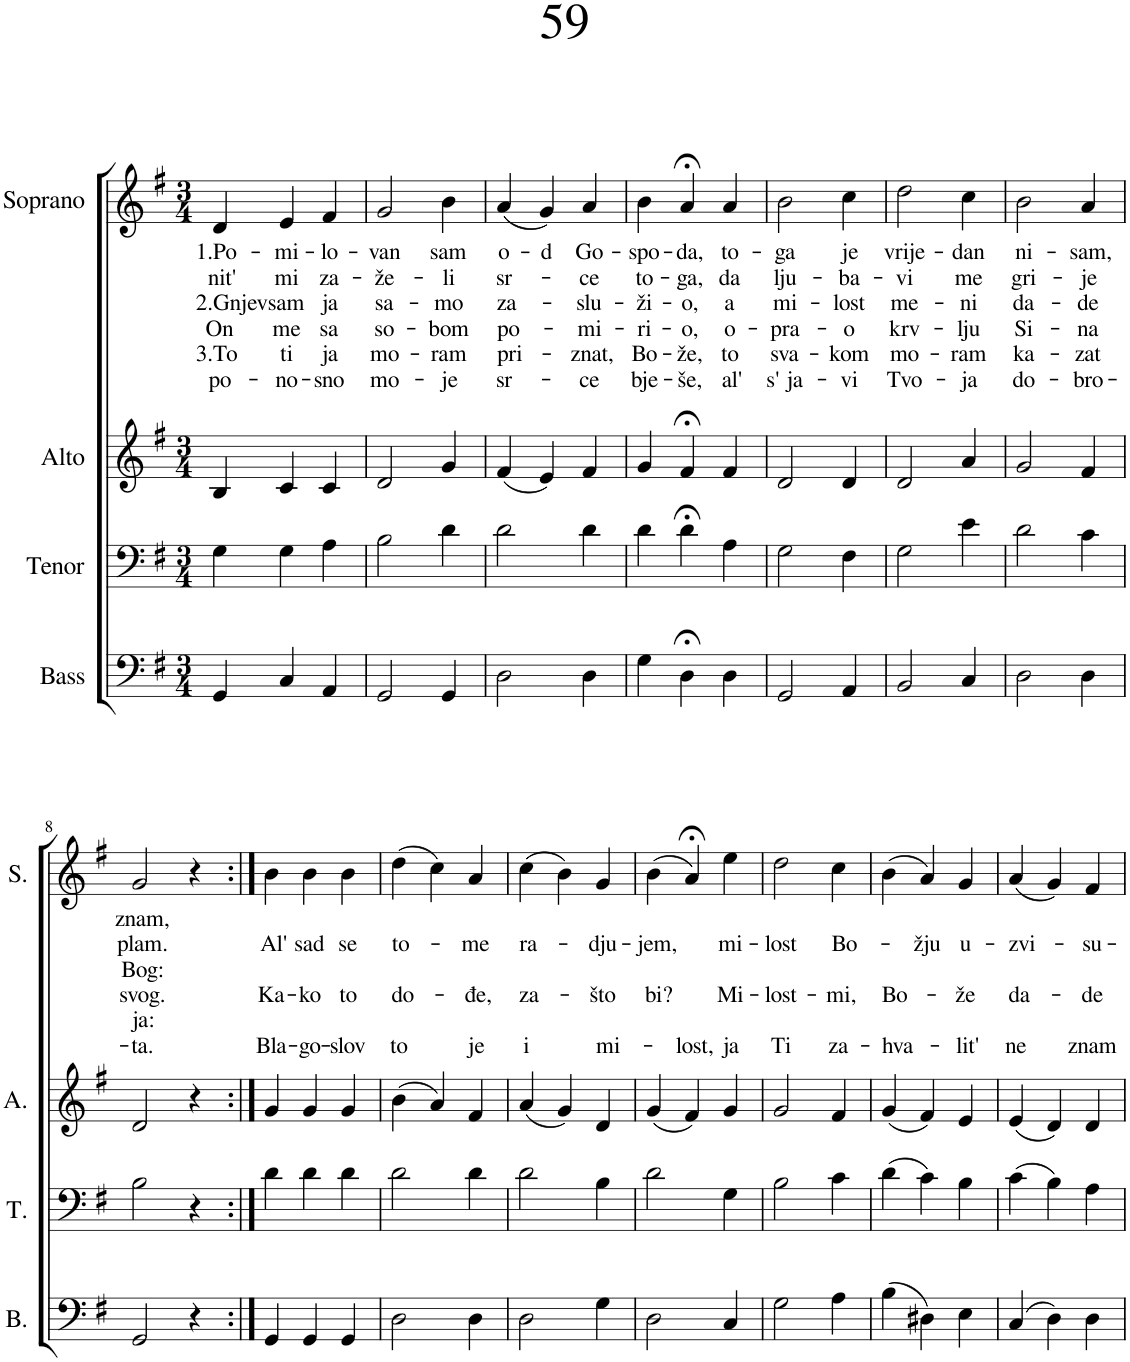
**kern	**kern	**kern	**kern	**text	**text	**text	**text	**text	**text
*part4	*part3	*part2	*part1	*part1	*part1	*part1	*part1	*part1	*part1
*staff4	*staff3	*staff2	*staff1	*staff1	*staff1	*staff1	*staff1	*staff1	*staff1
*I"Bass	*I"Tenor	*I"Alto	*I"Soprano	*	*	*	*	*	*
*I'B.	*I'T.	*I'A.	*I'S.	*	*	*	*	*	*
*clefF4	*clefF4	*clefG2	*clefG2	*	*	*	*	*	*
*k[f#]	*k[f#]	*k[f#]	*k[f#]	*	*	*	*	*	*
*M3/4	*M3/4	*M3/4	*M3/4	*	*	*	*	*	*
=1	=1	=1	=1	=1	=1	=1	=1	=1	=1
!	!	!	!	!LO:LY:b	!LO:LY:b	!LO:LY:b	!LO:LY:b	!LO:LY:b	!LO:LY:b
4GG/	4G\	4B/	4d/	1.Po-	nit'	2.Gnjev	On	3.To	po-
!	!	!	!	!LO:LY:b	!LO:LY:b	!LO:LY:b	!LO:LY:b	!LO:LY:b	!LO:LY:b
4C/	4G\	4c/	4e/	-mi-	mi	sam	me	ti	-no-
!	!	!	!	!LO:LY:b	!LO:LY:b	!LO:LY:b	!LO:LY:b	!LO:LY:b	!LO:LY:b
4AA/	4A\	4c/	4f#/	-lo-	za-	ja	sa	ja	-sno
=2	=2	=2	=2	=2	=2	=2	=2	=2	=2
!	!	!	!	!LO:LY:b	!LO:LY:b	!LO:LY:b	!LO:LY:b	!LO:LY:b	!LO:LY:b
2GG/	2B\	2d/	2g/	-van	-že-	sa-	so-	mo-	mo-
!	!	!	!	!LO:LY:b	!LO:LY:b	!LO:LY:b	!LO:LY:b	!LO:LY:b	!LO:LY:b
4GG/	4d\	4g/	4b\	sam	-li	-mo	-bom	-ram	-je
=3	=3	=3	=3	=3	=3	=3	=3	=3	=3
!	!	!	!	!LO:LY:b	!LO:LY:b	!LO:LY:b	!LO:LY:b	!LO:LY:b	!LO:LY:b
2D\	2d\	(4f#/	(4a/	o-	sr-	za-	po-	pri-	sr-
!	!	!	!	!LO:LY:b	!	!	!	!	!
.	.	4e/)	4g/)	-d	.	.	.	.	.
!	!	!	!	!LO:LY:b	!LO:LY:b	!LO:LY:b	!LO:LY:b	!LO:LY:b	!LO:LY:b
4D\	4d\	4f#/	4a/	Go-	-ce	-slu-	-mi-	-znat,	-ce
=4	=4	=4	=4	=4	=4	=4	=4	=4	=4
!	!	!	!	!LO:LY:b	!LO:LY:b	!LO:LY:b	!LO:LY:b	!LO:LY:b	!LO:LY:b
4G\	4d\	4g/	4b\	-spo-	to-	-ži-	-ri-	Bo-	bje-
!	!	!	!	!LO:LY:b	!LO:LY:b	!LO:LY:b	!LO:LY:b	!LO:LY:b	!LO:LY:b
4D;<\	4d;<\	4f#;</	4a;</	-da,	-ga,	-o,	-o,	-že,	-še,
!	!	!	!	!LO:LY:b	!LO:LY:b	!LO:LY:b	!LO:LY:b	!LO:LY:b	!LO:LY:b
4D\	4A\	4f#/	4a/	to-	da	a	o-	to	al'
=5	=5	=5	=5	=5	=5	=5	=5	=5	=5
!	!	!	!	!LO:LY:b	!LO:LY:b	!LO:LY:b	!LO:LY:b	!LO:LY:b	!LO:LY:b
2GG/	2G\	2d/	2b\	-ga	lju-	mi-	-pra-	sva-	s' ja-
!	!	!	!	!LO:LY:b	!LO:LY:b	!LO:LY:b	!LO:LY:b	!LO:LY:b	!LO:LY:b
4AA/	4F#\	4d/	4cc\	je	-ba-	-lost	-o	-kom	-vi
=6	=6	=6	=6	=6	=6	=6	=6	=6	=6
!	!	!	!	!LO:LY:b	!LO:LY:b	!LO:LY:b	!LO:LY:b	!LO:LY:b	!LO:LY:b
2BB/	2G\	2d/	2dd\	vrije-	-vi	me-	krv-	mo-	Tvo-
!	!	!	!	!LO:LY:b	!LO:LY:b	!LO:LY:b	!LO:LY:b	!LO:LY:b	!LO:LY:b
4C/	4e\	4a/	4cc\	-dan	me	-ni	-lju	-ram	-ja
=7	=7	=7	=7	=7	=7	=7	=7	=7	=7
!	!	!	!	!LO:LY:b	!LO:LY:b	!LO:LY:b	!LO:LY:b	!LO:LY:b	!LO:LY:b
2D\	2d\	2g/	2b\	ni-	gri-	da-	Si-	ka-	do-
!	!	!	!	!LO:LY:b	!LO:LY:b	!LO:LY:b	!LO:LY:b	!LO:LY:b	!LO:LY:b
4D\	4c\	4f#/	4a/	-sam,	-je	-de	-na	-zat	-bro-
!!LO:LB:g=z
=8	=8	=8	=8	=8	=8	=8	=8	=8	=8
!	!	!	!	!LO:LY:b	!LO:LY:b	!LO:LY:b	!LO:LY:b	!LO:LY:b	!LO:LY:b
2GG/	2B\	2d/	2g/	znam,	plam.	Bog:	svog.	ja:	-ta.
4r	4r	4r	4r	.	.	.	.	.	.
=9:|!	=9:|!	=9:|!	=9:|!	=9:|!	=9:|!	=9:|!	=9:|!	=9:|!	=9:|!
!	!	!	!	!	!LO:LY:b	!	!LO:LY:b	!	!LO:LY:b
4GG/	4d\	4g/	4b\	.	Al'	.	Ka-	.	Bla-
!	!	!	!	!	!LO:LY:b	!	!LO:LY:b	!	!LO:LY:b
4GG/	4d\	4g/	4b\	.	sad	.	-ko	.	-go-
!	!	!	!	!	!LO:LY:b	!	!LO:LY:b	!	!LO:LY:b
4GG/	4d\	4g/	4b\	.	se	.	to	.	-slov
=10	=10	=10	=10	=10	=10	=10	=10	=10	=10
!	!	!	!	!	!LO:LY:b	!	!LO:LY:b	!	!LO:LY:b
2D\	2d\	(4b\	(4dd\	.	to-	.	do-	.	to
.	.	4a/)	4cc\)	.	.	.	.	.	.
!	!	!	!	!	!LO:LY:b	!	!LO:LY:b	!	!LO:LY:b
4D\	4d\	4f#/	4a/	.	-me	.	-đe,	.	je
=11	=11	=11	=11	=11	=11	=11	=11	=11	=11
!	!	!	!	!	!LO:LY:b	!	!LO:LY:b	!	!LO:LY:b
2D\	2d\	(4a/	(4cc\	.	ra-	.	za-	.	i
.	.	4g/)	4b\)	.	.	.	.	.	.
!	!	!	!	!	!LO:LY:b	!	!LO:LY:b	!	!LO:LY:b
4G\	4B\	4d/	4g/	.	-dju-	.	-što	.	mi-
=12	=12	=12	=12	=12	=12	=12	=12	=12	=12
!	!	!	!	!	!LO:LY:b	!	!LO:LY:b	!	!
2D\	2d\	(4g/	(4b\	.	-jem,	.	bi?	.	.
!	!	!	!	!	!	!	!	!	!LO:LY:b
.	.	4f#/)	4a;</)	.	.	.	.	.	-lost,
!	!	!	!	!	!LO:LY:b	!	!LO:LY:b	!	!LO:LY:b
4C/	4G\	4g/	4ee\	.	mi-	.	Mi-	.	ja
=13	=13	=13	=13	=13	=13	=13	=13	=13	=13
!	!	!	!	!	!LO:LY:b	!	!LO:LY:b	!	!LO:LY:b
2G\	2B\	2g/	2dd\	.	-lost	.	-lost-	.	Ti
!	!	!	!	!	!LO:LY:b	!	!LO:LY:b	!	!LO:LY:b
4A\	4c\	4f#/	4cc\	.	Bo-	.	-mi,	.	za-
=14	=14	=14	=14	=14	=14	=14	=14	=14	=14
!	!	!	!	!	!	!	!LO:LY:b	!	!LO:LY:b
(4B\	(4d\	(4g/	(4b\	.	.	.	Bo-	.	-hva-
!	!	!	!	!	!LO:LY:b	!	!	!	!
4D#X\)	4c\)	4f#/)	4a/)	.	-žju	.	.	.	.
!	!	!	!	!	!LO:LY:b	!	!LO:LY:b	!	!LO:LY:b
4E\	4B\	4e/	4g/	.	u-	.	-že	.	-lit'
=15	=15	=15	=15	=15	=15	=15	=15	=15	=15
!	!	!	!	!	!LO:LY:b	!	!LO:LY:b	!	!LO:LY:b
(4C/	(4c\	(4e/	(4a/	.	-zvi-	.	da-	.	ne
4D\)	4B\)	4d/)	4g/)	.	.	.	.	.	.
!	!	!	!	!	!LO:LY:b	!	!LO:LY:b	!	!LO:LY:b
4D\	4A\	4d/	4f#/	.	-su-	.	-de	.	znam
=	=	=	=	=	=	=	=	=	=
*-	*-	*-	*-	*-	*-	*-	*-	*-	*-
